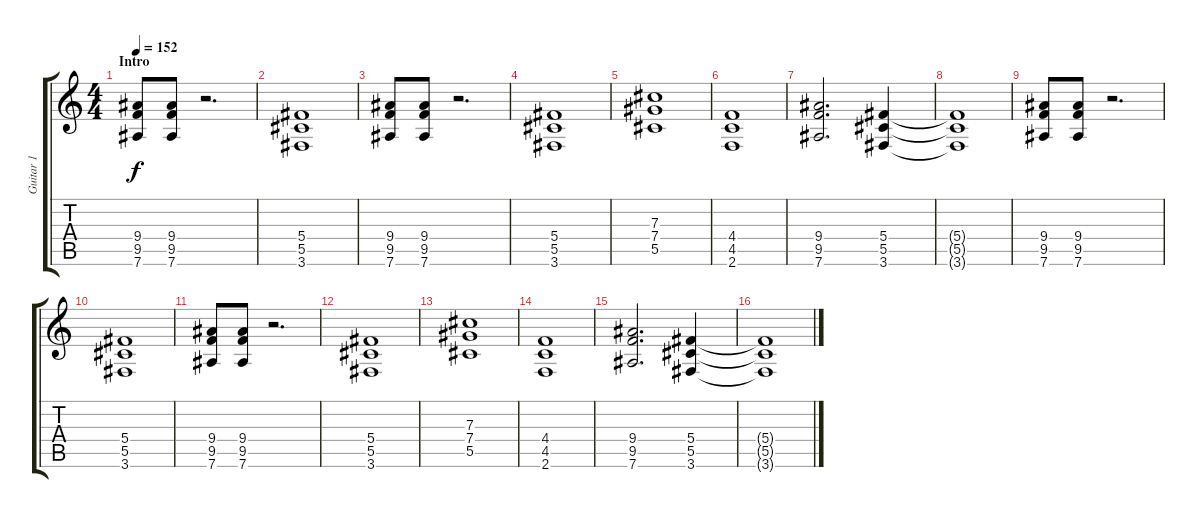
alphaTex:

\track ("Guitar 1" "Guitar 1") {instrument distortionguitar}
\staff {score tabs}
\tuning (Eb4 Bb3 Gb3 Db3 Ab2 Eb2) {hide}
\ts (4 4)
\section ("" "Intro")
\tempo 152
\clef g2
\ks c
(9.4 9.5 7.6).8{dy f instrument distortionguitar} (9.4 9.5 7.6).8 r.2{d} |
(5.4 5.5 3.6).1 |
(9.4 9.5 7.6).8 (9.4 9.5 7.6).8 r.2{d} |
(5.4 5.5 3.6).1 |
(7.3 7.4 5.5).1 |
(4.4 4.5 2.6).1 |
(9.4 9.5 7.6).2{d} (5.4 5.5 3.6).4 |
(5.4{t} 5.5{t} 3.6{t}).1 |
(9.4 9.5 7.6).8 (9.4 9.5 7.6).8 r.2{d} |
(5.4 5.5 3.6).1 |
(9.4 9.5 7.6).8 (9.4 9.5 7.6).8 r.2{d} |
(5.4 5.5 3.6).1 |
(7.3 7.4 5.5).1 |
(4.4 4.5 2.6).1 |
(9.4 9.5 7.6).2{d} (5.4 5.5 3.6).4 |
(5.4{t} 5.5{t} 3.6{t}).1
